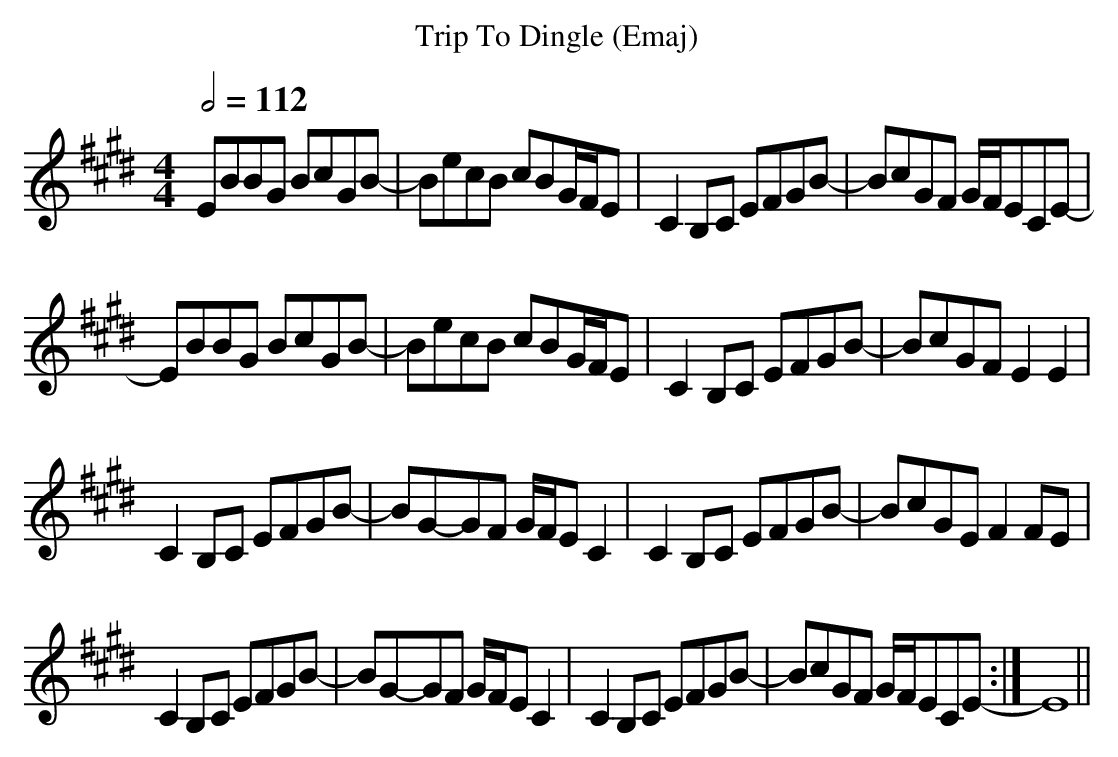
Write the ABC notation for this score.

X:1
T:Trip To Dingle (Emaj) %1
Q:1/2=112
M:4/4
L:1/8
K:Emaj
EBBG BcGB-|BecB cBG/F/E|C2B,C EFGB-|BcGF G/F/ECE-|
EBBG BcGB-|BecB cBG/F/E|C2B,C EFGB-|BcGF E2E2|
C2B,C EFGB-|BG-GF G/F/EC2|C2B,C EFGB-|BcGE F2FE|
C2B,C EFGB-|BG-GF G/F/EC2|C2B,C EFGB-|BcGF G/F/ECE-:|E8||
